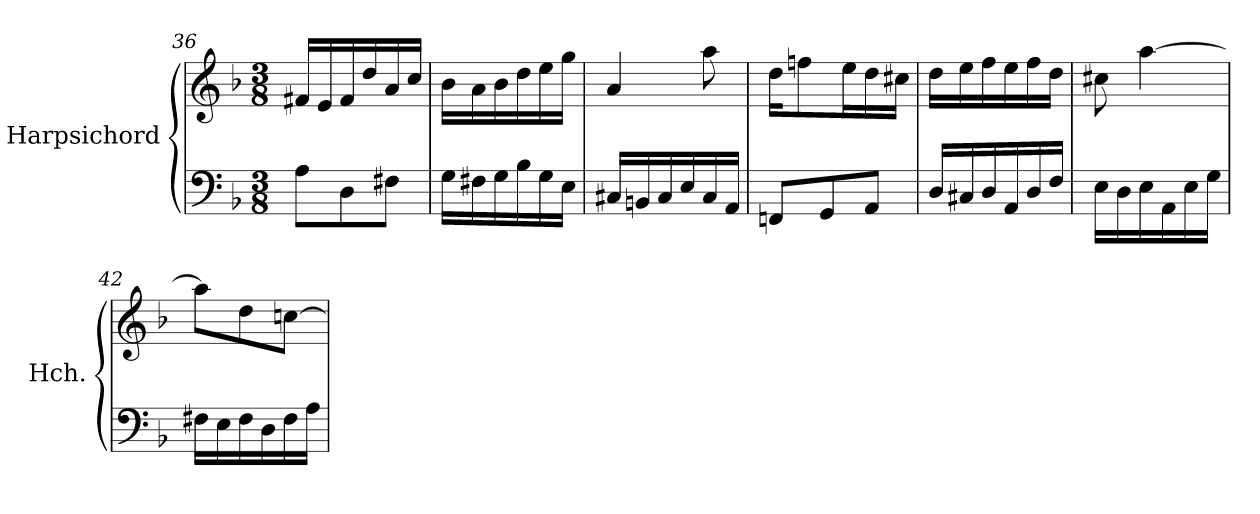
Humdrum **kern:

**kern	**kern
*part1	*part1
*staff2	*staff1
*I"Harpsichord	*
*I'Hch.	*
*clefF4	*clefG2
*k[b-]	*k[b-]
*M3/8	*M3/8
=36	=36
8A\L	16f#X/LL
.	16e/
8D\	16f#/
.	16dd/
8F#X\J	16a/
.	16cc/JJ
=37	=37
16G\LL	16b-\LL
16F#X\	16a\
16G\	16b-\
16B-\	16dd\
16G\	16ee\
16E\JJ	16gg\JJ
=38	=38
16C#X/LL	4a/
16BBn/	.
16C#/	.
16E/	.
16C#/	8aa\
16AA/JJ	.
=39	=39
8FFn/L	16dd\KL
.	8ffn\
8GG/	.
.	16ee\L
8AA/J	16dd\
.	16cc#X\JJ
=40	=40
16D/LL	16dd\LL
16C#X/	16ee\
16D/	16ff\
16AA/	16ee\
16D/	16ff\
16F/JJ	16dd\JJ
=41	=41
16E\LL	8cc#X\
16D\	.
16E\	[4aa\
16AA\	.
16E\	.
16G\JJ	.
=42	=42
16F#X\LL	8aa\L]
16E\	.
16F#\	8dd\
16D\	.
16F#\	[8ccn\J
16A\JJ	.
=	=
*-	*-
